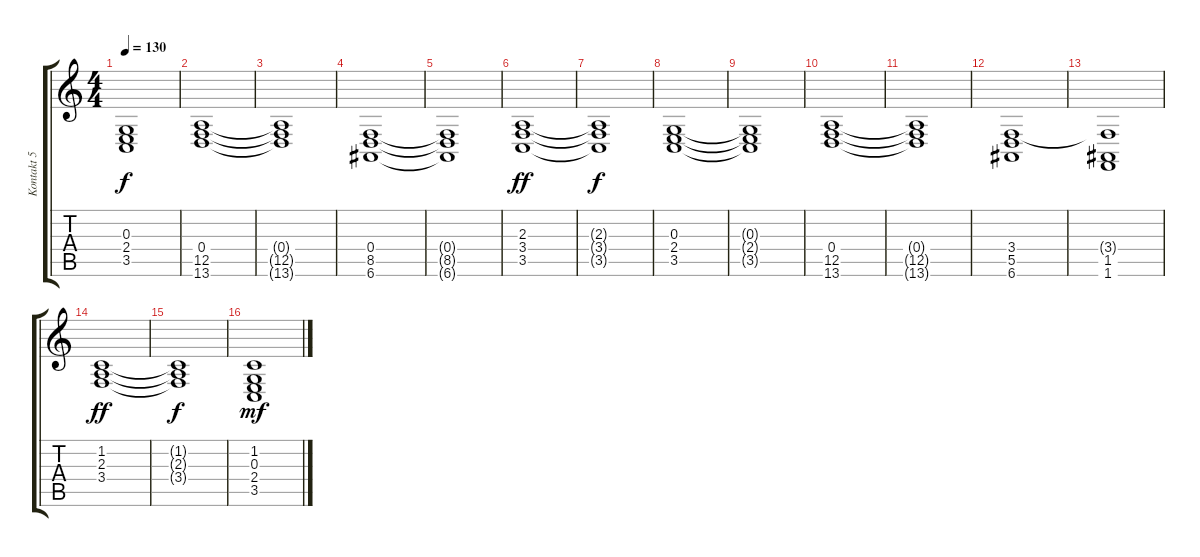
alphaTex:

\track ("Kontakt 5 #2 (MIDI)" "Kontakt 5 ") {instrument frenchhorn}
\staff {score tabs}
\tuning (E4 B3 G3 D3 A2 E2) {hide}
\ts (4 4)
\tempo 130
\clef g2
\ks c
(0.3{t} 2.4{t} 3.5{t}).1{dy f} |
(0.4 12.5 13.6).1 |
(0.4{t} 12.5{t} 13.6{t}).1 |
(0.4 8.5 6.6).1 |
(0.4{t} 8.5{t} 6.6{t}).1 |
(2.3 3.4 3.5).1{dy ff} |
(2.3{t} 3.4{t} 3.5{t}).1{dy f} |
(0.3 2.4 3.5).1 |
(0.3{t} 2.4{t} 3.5{t}).1 |
(0.4 12.5 13.6).1 |
(0.4{t} 12.5{t} 13.6{t}).1 |
(3.4 5.5 6.6).1 |
(3.4{t} 1.5 1.6).1 |
(1.2 2.3 3.4).1{dy ff} |
(1.2{t} 2.3{t} 3.4{t}).1{dy f} |
(1.2 0.3 2.4 3.5).1{dy mf}
